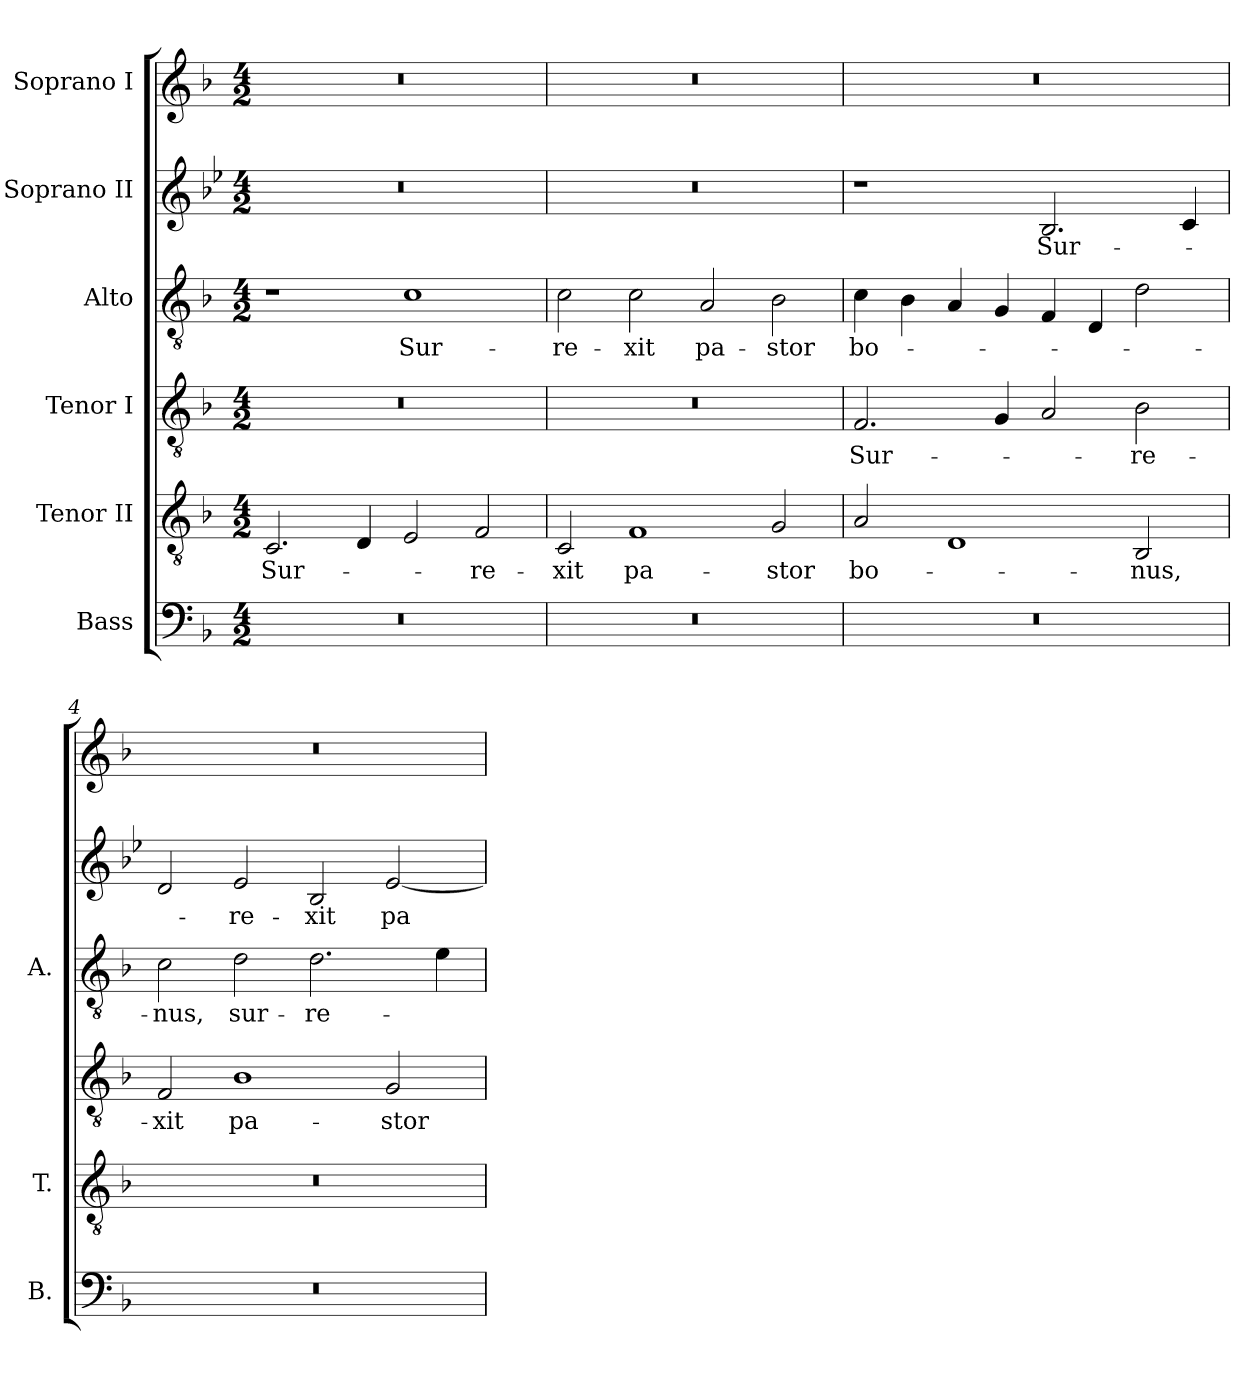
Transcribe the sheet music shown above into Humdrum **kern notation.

**kern	**kern	**text	**kern	**text	**kern	**text	**kern	**text	**kern
*part6	*part5	*part5	*part4	*part4	*part3	*part3	*part2	*part2	*part1
*staff6	*staff5	*staff5	*staff4	*staff4	*staff3	*staff3	*staff2	*staff2	*staff1
*I"Bass	*I"Tenor II	*	*I"Tenor I	*	*I"Alto	*	*I"Soprano II	*	*I"Soprano I
*I'B.	*I'T.	*	*	*	*I'A.	*	*	*	*
!!LO:PB:g=z
*clefF4	*clefGv2	*	*clefGv2	*	*clefGv2	*	*clefG2	*	*clefG2
*	*ITrd7c12	*	*	*	*	*	*ITrd-4c-7	*	*
*k[b-]	*k[b-]	*	*k[b-]	*	*k[b-]	*	*k[b-]	*	*k[b-]
*F:	*F:	*	*F:	*	*F:	*	*F:	*	*F:
*M4/2	*M4/2	*	*M4/2	*	*M4/2	*	*M4/2	*	*M4/2
=1	=1	=1	=1	=1	=1	=1	=1	=1	=1
!LO:N:vis=1	!	!	!	!	!	!	!	!	!
!	!	!LO:LY:b:color=#000000	!LO:N:vis=1	!	!	!	!LO:N:vis=1	!	!LO:N:vis=1
0r	2.CCi/	Sur-	0r	.	1r	.	0r	.	0r
.	4DDi/	.	.	.	.	.	.	.	.
!	!	!	!	!	!	!LO:LY:b:color=#000000	!	!	!
.	2EEi/	.	.	.	1ci	Sur-	.	.	.
!	!	!LO:LY:b:color=#000000	!	!	!	!	!	!	!
.	2FFi/	-re-	.	.	.	.	.	.	.
=2	=2	=2	=2	=2	=2	=2	=2	=2	=2
!LO:N:vis=1	!	!	!	!	!	!	!	!	!
!	!	!LO:LY:b:color=#000000	!LO:N:vis=1	!	!	!	!	!	!
!	!	!	!	!	!	!LO:LY:b:color=#000000	!LO:N:vis=1	!	!LO:N:vis=1
0r	2CCi/	-xit	0r	.	2ci\	-re-	0r	.	0r
!	!	!LO:LY:b:color=#000000	!	!	!	!	!	!	!
!	!	!	!	!	!	!LO:LY:b:color=#000000	!	!	!
.	1FFi	pa-	.	.	2ci\	-xit	.	.	.
!	!	!	!	!	!	!LO:LY:b:color=#000000	!	!	!
.	.	.	.	.	2Ai/	pa-	.	.	.
!	!	!LO:LY:b:color=#000000	!	!	!	!	!	!	!
!	!	!	!	!	!	!LO:LY:b:color=#000000	!	!	!
.	2GGi/	-stor	.	.	2B-i\	-stor	.	.	.
=3	=3	=3	=3	=3	=3	=3	=3	=3	=3
!LO:N:vis=1	!	!	!	!	!	!	!	!	!
!	!	!LO:LY:b:color=#000000	!	!	!	!	!	!	!
!	!	!	!	!LO:LY:b:color=#000000	!	!	!	!	!
!	!	!	!	!	!	!LO:LY:b:color=#000000	!	!	!LO:N:vis=1
0r	2AAi/	bo-	2.Fi/	Sur-	4ci\	bo-	1r	.	0r
.	.	.	.	.	4B-i\	.	.	.	.
.	1DDi	.	.	.	4Ai/	.	.	.	.
.	.	.	4Gi/	.	4Gi/	.	.	.	.
!	!	!	!	!	!	!	!	!LO:LY:b:color=#000000	!
.	.	.	2Ai/	.	4Fi/	.	2.fi/	Sur-	.
.	.	.	.	.	4Di/	.	.	.	.
!	!	!LO:LY:b:color=#000000	!	!	!	!	!	!	!
!	!	!	!	!LO:LY:b:color=#000000	!	!	!	!	!
.	2BBB-i/	-nus,	2B-i\	-re-	2di\	.	.	.	.
.	.	.	.	.	.	.	4gi/	.	.
=4	=4	=4	=4	=4	=4	=4	=4	=4	=4
!LO:N:vis=1	!LO:N:vis=1	!	!	!	!	!	!	!	!
!	!	!	!	!LO:LY:b:color=#000000	!	!	!	!	!
!	!	!	!	!	!	!LO:LY:b:color=#000000	!	!	!LO:N:vis=1
0r	0r	.	2Fi/	-xit	2ci\	-nus,	2ai/	.	0r
!	!	!	!	!LO:LY:b:color=#000000	!	!	!	!	!
!	!	!	!	!	!	!LO:LY:b:color=#000000	!	!	!
!	!	!	!	!	!	!	!	!LO:LY:b:color=#000000	!
.	.	.	1B-i	pa-	2di\	sur-	2b-i/	-re-	.
!	!	!	!	!	!	!LO:LY:b:color=#000000	!	!	!
!	!	!	!	!	!	!	!	!LO:LY:b:color=#000000	!
.	.	.	.	.	2.di\	-re-	2fi/	-xit	.
!	!	!	!	!LO:LY:b:color=#000000	!	!	!	!	!
!	!	!	!	!	!	!	!	!LO:LY:b:color=#000000	!
.	.	.	2Gi/	-stor	.	.	[<2b-i/	pa-	.
.	.	.	.	.	4ei\	.	.	.	.
=	=	=	=	=	=	=	=	=	=
*-	*-	*-	*-	*-	*-	*-	*-	*-	*-
